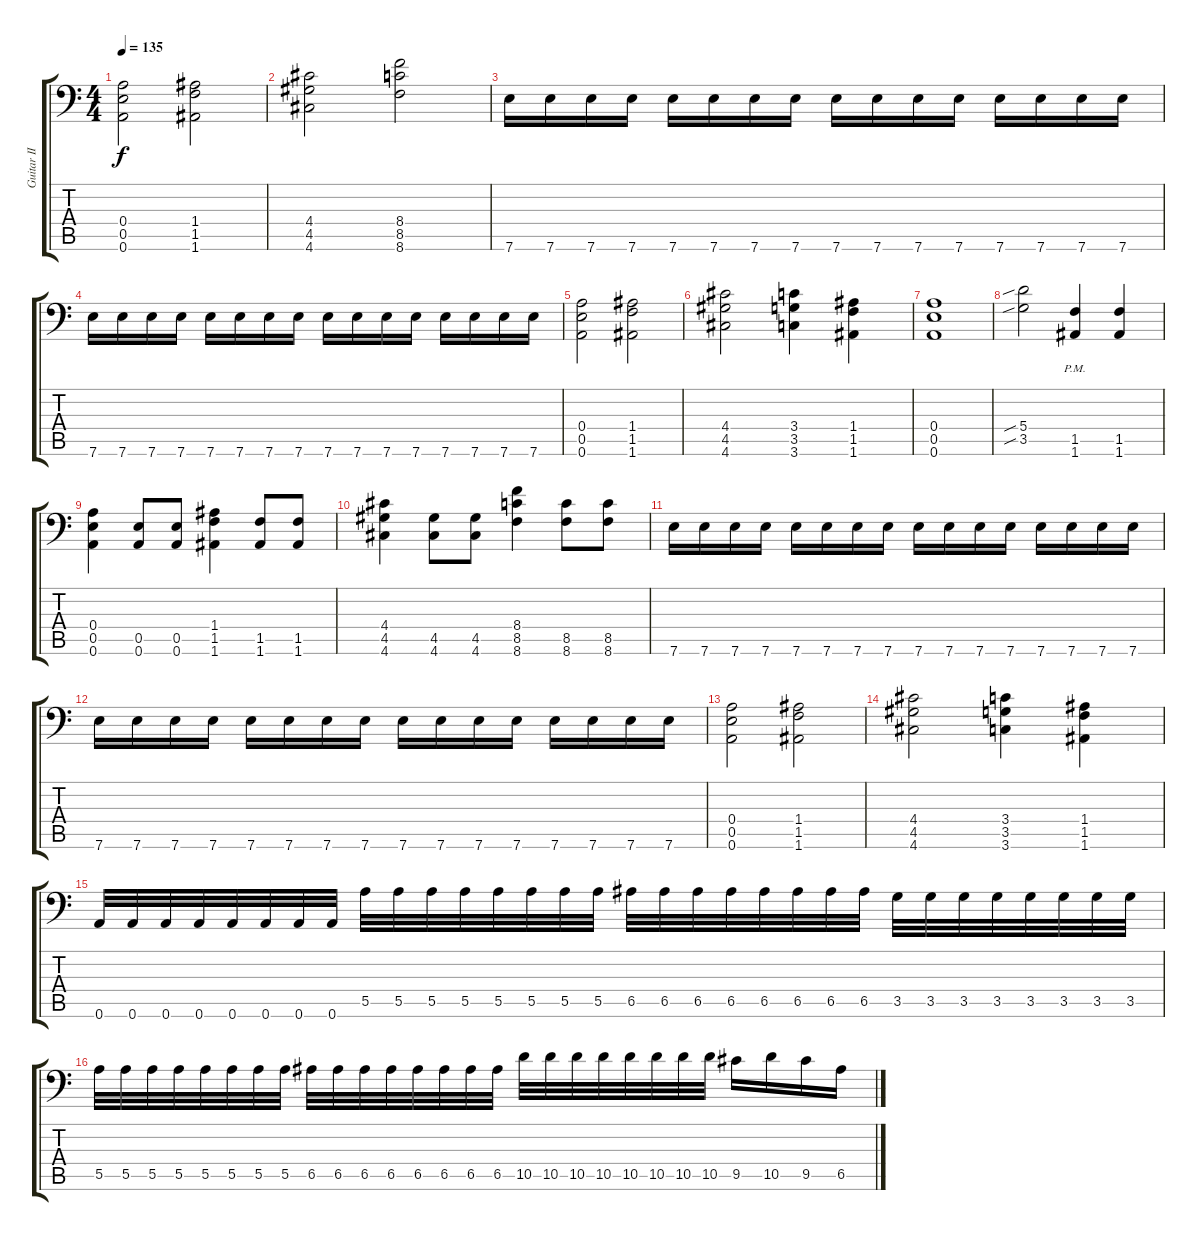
\track ("Guitar II [Dallas Toler-Wade]" "Guitar II ") {instrument distortionguitar}
\staff {score tabs}
\tuning (B3 Gb3 D3 A2 E2 A1) {hide}
\ts (4 4)
\tempo 135
\clef f4
\ks c
(0.4 0.5 0.6).2{dy f} (1.4 1.5 1.6).2 |
(4.4 4.5 4.6).2 (8.4 8.5 8.6).2 |
7.6.16 7.6.16 7.6.16 7.6.16 7.6.16 7.6.16 7.6.16 7.6.16 7.6.16 7.6.16 7.6.16 7.6.16 7.6.16 7.6.16 7.6.16 7.6.16 |
7.6.16 7.6.16 7.6.16 7.6.16 7.6.16 7.6.16 7.6.16 7.6.16 7.6.16 7.6.16 7.6.16 7.6.16 7.6.16 7.6.16 7.6.16 7.6.16 |
(0.4 0.5 0.6).2 (1.4 1.5 1.6).2 |
(4.4 4.5 4.6).2 (3.4 3.5 3.6).4 (1.4 1.5 1.6).4 |
(0.4 0.5 0.6).1 |
(5.4{sib} 3.5{sib}).2 (1.5{pm} 1.6{pm}).4 (1.5 1.6).4 |
(0.4 0.5 0.6).4 (0.5 0.6).8 (0.5 0.6).8 (1.4 1.5 1.6).4 (1.5 1.6).8 (1.5 1.6).8 |
(4.4 4.5 4.6).4 (4.5 4.6).8 (4.5 4.6).8 (8.4 8.5 8.6).4 (8.5 8.6).8 (8.5 8.6).8 |
7.6.16 7.6.16 7.6.16 7.6.16 7.6.16 7.6.16 7.6.16 7.6.16 7.6.16 7.6.16 7.6.16 7.6.16 7.6.16 7.6.16 7.6.16 7.6.16 |
7.6.16 7.6.16 7.6.16 7.6.16 7.6.16 7.6.16 7.6.16 7.6.16 7.6.16 7.6.16 7.6.16 7.6.16 7.6.16 7.6.16 7.6.16 7.6.16 |
(0.4 0.5 0.6).2 (1.4 1.5 1.6).2 |
(4.4 4.5 4.6).2 (3.4 3.5 3.6).4 (1.4 1.5 1.6).4 |
0.6.32 0.6.32 0.6.32 0.6.32 0.6.32 0.6.32 0.6.32 0.6.32 5.5.32 5.5.32 5.5.32 5.5.32 5.5.32 5.5.32 5.5.32 5.5.32 6.5.32 6.5.32 6.5.32 6.5.32 6.5.32 6.5.32 6.5.32 6.5.32 3.5.32 3.5.32 3.5.32 3.5.32 3.5.32 3.5.32 3.5.32 3.5.32 |
5.5.32 5.5.32 5.5.32 5.5.32 5.5.32 5.5.32 5.5.32 5.5.32 6.5.32 6.5.32 6.5.32 6.5.32 6.5.32 6.5.32 6.5.32 6.5.32 10.5.32 10.5.32 10.5.32 10.5.32 10.5.32 10.5.32 10.5.32 10.5.32 9.5.16 10.5.16 9.5.16 6.5.16
